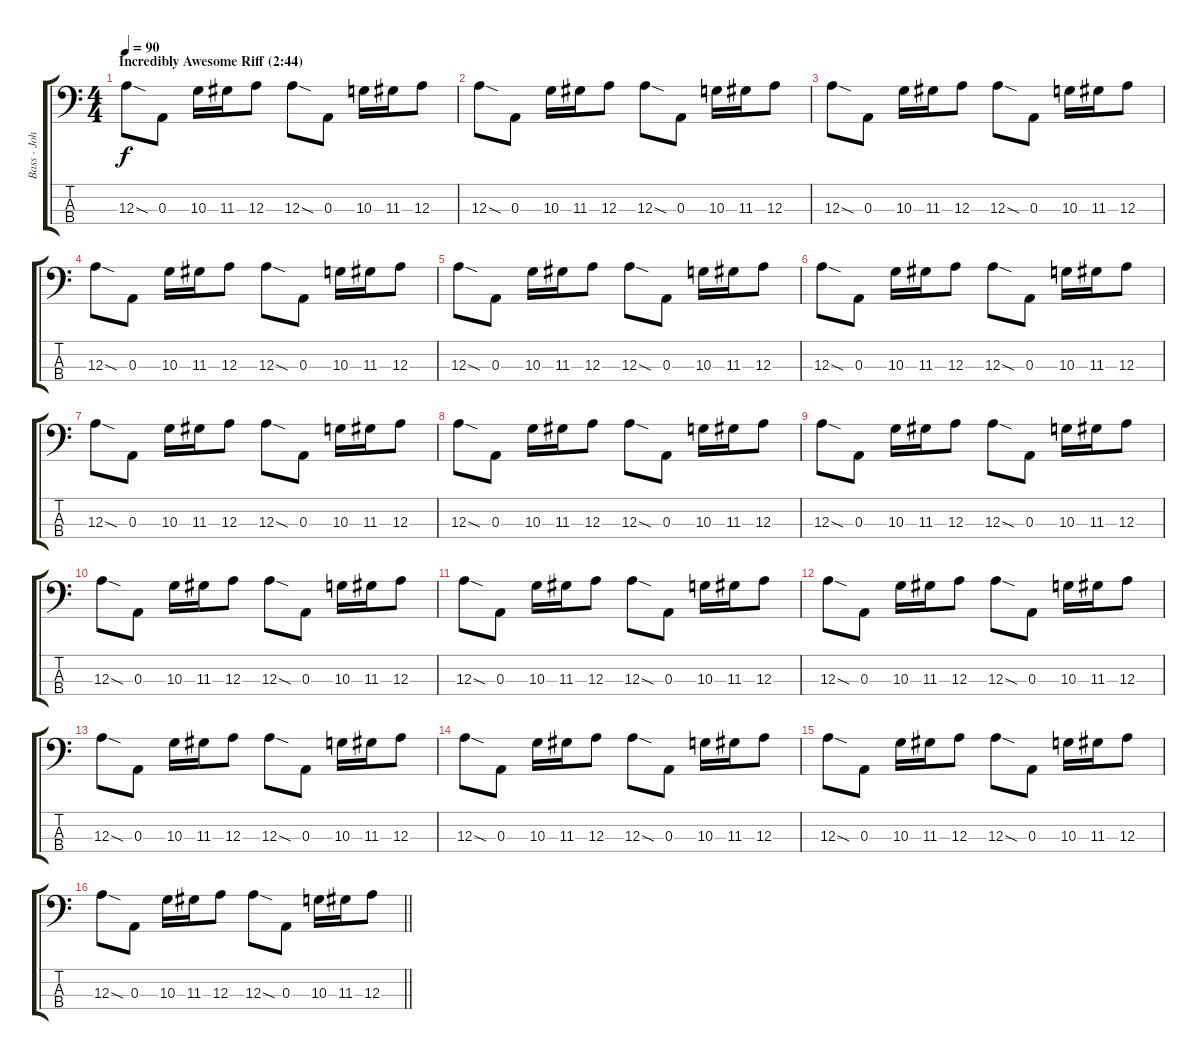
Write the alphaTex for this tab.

\track ("Bass - John Paul Jones" "Bass - Joh") {instrument electricbassfinger}
\staff {score tabs}
\tuning (G2 D2 A1 E1) {hide}
\ts (4 4)
\section ("" "Incredibly Awesome Riff (2:44)")
\tempo 90
\clef f4
\ks c
12.3{sod}.8{dy f} 0.3.8 10.3.16 11.3.16 12.3.8 12.3{sod}.8 0.3.8 10.3.16 11.3.16 12.3.8 |
12.3{sod}.8 0.3.8 10.3.16 11.3.16 12.3.8 12.3{sod}.8 0.3.8 10.3.16 11.3.16 12.3.8 |
12.3{sod}.8 0.3.8 10.3.16 11.3.16 12.3.8 12.3{sod}.8 0.3.8 10.3.16 11.3.16 12.3.8 |
12.3{sod}.8 0.3.8 10.3.16 11.3.16 12.3.8 12.3{sod}.8 0.3.8 10.3.16 11.3.16 12.3.8 |
12.3{sod}.8 0.3.8 10.3.16 11.3.16 12.3.8 12.3{sod}.8 0.3.8 10.3.16 11.3.16 12.3.8 |
12.3{sod}.8 0.3.8 10.3.16 11.3.16 12.3.8 12.3{sod}.8 0.3.8 10.3.16 11.3.16 12.3.8 |
12.3{sod}.8 0.3.8 10.3.16 11.3.16 12.3.8 12.3{sod}.8 0.3.8 10.3.16 11.3.16 12.3.8 |
12.3{sod}.8 0.3.8 10.3.16 11.3.16 12.3.8 12.3{sod}.8 0.3.8 10.3.16 11.3.16 12.3.8 |
12.3{sod}.8 0.3.8 10.3.16 11.3.16 12.3.8 12.3{sod}.8 0.3.8 10.3.16 11.3.16 12.3.8 |
12.3{sod}.8 0.3.8 10.3.16 11.3.16 12.3.8 12.3{sod}.8 0.3.8 10.3.16 11.3.16 12.3.8 |
12.3{sod}.8 0.3.8 10.3.16 11.3.16 12.3.8 12.3{sod}.8 0.3.8 10.3.16 11.3.16 12.3.8 |
12.3{sod}.8 0.3.8 10.3.16 11.3.16 12.3.8 12.3{sod}.8 0.3.8 10.3.16 11.3.16 12.3.8 |
12.3{sod}.8 0.3.8 10.3.16 11.3.16 12.3.8 12.3{sod}.8 0.3.8 10.3.16 11.3.16 12.3.8 |
12.3{sod}.8 0.3.8 10.3.16 11.3.16 12.3.8 12.3{sod}.8 0.3.8 10.3.16 11.3.16 12.3.8 |
12.3{sod}.8 0.3.8 10.3.16 11.3.16 12.3.8 12.3{sod}.8 0.3.8 10.3.16 11.3.16 12.3.8 |
\barLineRight lightlight
12.3{sod}.8 0.3.8 10.3.16 11.3.16 12.3.8 12.3{sod}.8 0.3.8 10.3.16 11.3.16 12.3.8
